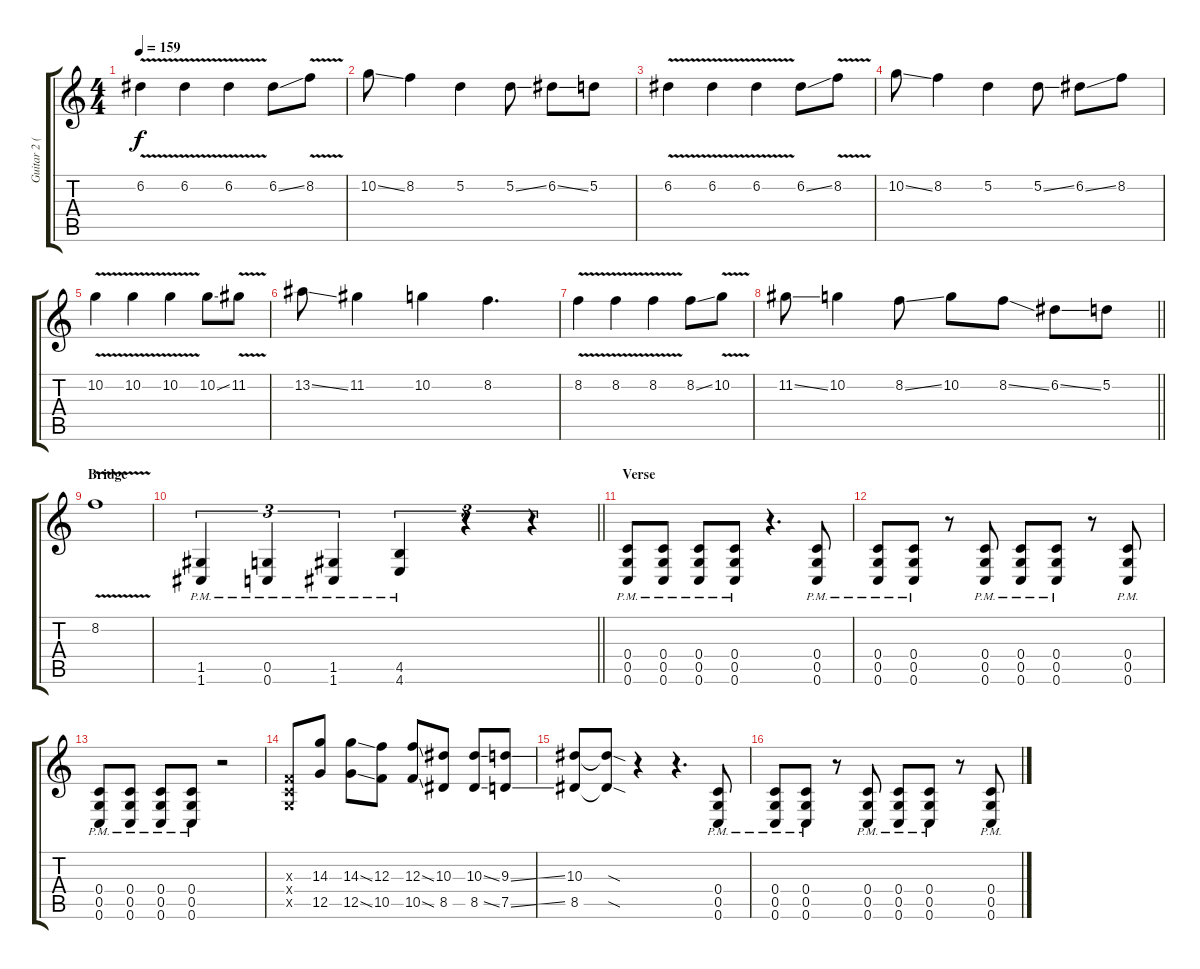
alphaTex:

\track ("Guitar 2 (Travis Miguel)" "Guitar 2 (") {instrument distortionguitar}
\staff {score tabs}
\tuning (D4 A3 F3 C3 G2 C2) {hide}
\ts (4 4)
\tempo 159
\clef g2
\ks c
6.2{v}.4{dy f} 6.2{v}.4 6.2{v}.4 6.2{ss}.8 8.2{v}.8 |
10.2{ss}.8 8.2.4 5.2.4 5.2{ss}.8 6.2{ss}.8 5.2.8 |
6.2{v}.4 6.2{v}.4 6.2{v}.4 6.2{ss}.8 8.2{v}.8 |
10.2{ss}.8 8.2.4 5.2.4 5.2{ss}.8 6.2{ss}.8 8.2.8 |
10.2{v}.4 10.2{v}.4 10.2{v}.4 10.2{ss}.8 11.2{v}.8 |
13.2{ss}.8 11.2.4 10.2.4 8.2.4{d} |
8.2{v}.4 8.2{v}.4 8.2{v}.4 8.2{ss}.8 10.2{v}.8 |
\barLineRight lightlight
11.2{ss}.8 10.2.4 8.2{ss}.8 10.2.8 8.2{ss}.8 6.2{ss}.8 5.2.8 |
\section ("" "Bridge")
8.2{v}.1 |
\barLineRight lightlight
(1.5{pm} 1.6{pm}).4{tu (3 2)} (0.5{pm} 0.6{pm}).4{tu (3 2)} (1.5{pm} 1.6{pm}).4{tu (3 2)} (4.5{pm} 4.6{pm}).4{tu (3 2)} r.4{tu (3 2)} r.4{tu (3 2)} |
\section ("" "Verse")
(0.4{pm} 0.5{pm} 0.6{pm}).8 (0.4{pm} 0.5{pm} 0.6{pm}).8 (0.4{pm} 0.5{pm} 0.6{pm}).8 (0.4{pm} 0.5{pm} 0.6{pm}).8 r.4{d} (0.4{pm} 0.5{pm} 0.6{pm}).8 |
(0.4{pm} 0.5{pm} 0.6{pm}).8 (0.4{pm} 0.5{pm} 0.6{pm}).8 r.8 (0.4{pm} 0.5{pm} 0.6{pm}).8 (0.4{pm} 0.5{pm} 0.6{pm}).8 (0.4{pm} 0.5{pm} 0.6{pm}).8 r.8 (0.4{pm} 0.5{pm} 0.6{pm}).8 |
(0.4{pm} 0.5{pm} 0.6{pm}).8 (0.4{pm} 0.5{pm} 0.6{pm}).8 (0.4{pm} 0.5{pm} 0.6{pm}).8 (0.4{pm} 0.5{pm} 0.6{pm}).8 r.2 |
(0.3{x} 0.4{x} 0.5{x}).8 (14.3 12.5).8 (14.3{ss} 12.5{ss}).8 (12.3 10.5).8 (12.3{ss} 10.5{ss}).8 (10.3 8.5).8 (10.3{ss} 8.5{ss}).8 (9.3{ss} 7.5{ss}).8 |
(10.3 8.5).8 (10.3{sod t} 8.5{sod t}).8 r.4 r.4{d} (0.4{pm} 0.5{pm} 0.6{pm}).8 |
(0.4{pm} 0.5{pm} 0.6{pm}).8 (0.4{pm} 0.5{pm} 0.6{pm}).8 r.8 (0.4{pm} 0.5{pm} 0.6{pm}).8 (0.4{pm} 0.5{pm} 0.6{pm}).8 (0.4{pm} 0.5{pm} 0.6{pm}).8 r.8 (0.4{pm} 0.5{pm} 0.6{pm}).8
